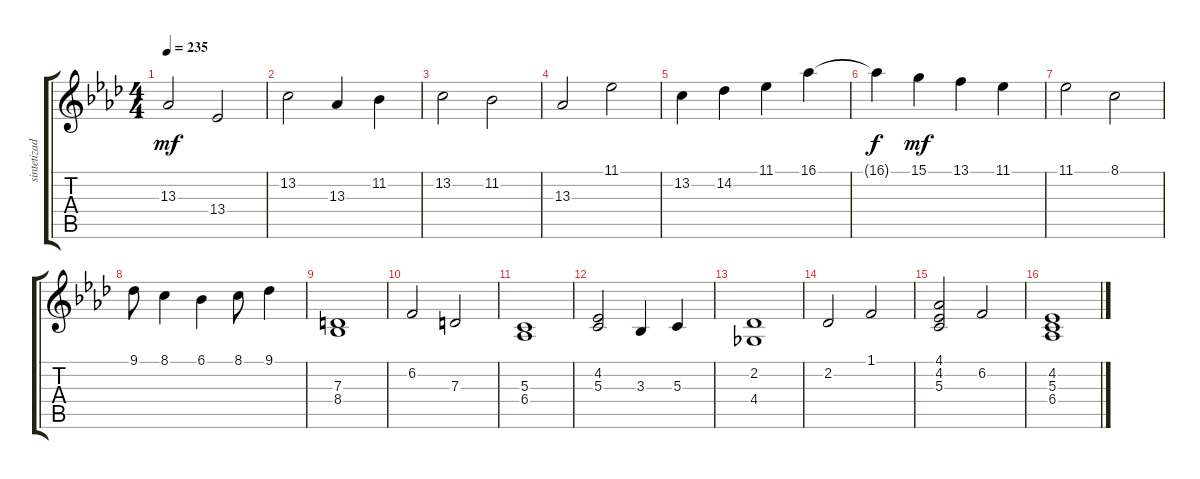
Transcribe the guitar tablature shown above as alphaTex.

\track ("sintetizador 2nd" "sintetizad") {instrument celesta}
\staff {score tabs}
\tuning (E4 B3 G3 D3 A2 E2) {hide}
\ts (4 4)
\tempo 235
\clef g2
\ks ab
13.3.2{dy mf} 13.4.2 |
13.2.2 13.3.4 11.2.4 |
13.2.2 11.2.2 |
13.3.2 11.1.2 |
13.2.4 14.2.4 11.1.4 16.1.4 |
16.1{t}.4{dy f} 15.1.4{dy mf} 13.1.4 11.1.4 |
11.1.2 8.1.2 |
9.1.8 8.1.4 6.1.4 8.1.8 9.1.4 |
(7.3 8.4).1 |
6.2.2 7.3.2 |
(5.3 6.4).1 |
(4.2 5.3).2 3.3.4 5.3.4 |
(2.2 4.4).1 |
2.2.2 1.1.2 |
(4.1 4.2 5.3).2 6.2.2 |
(4.2 5.3 6.4).1
